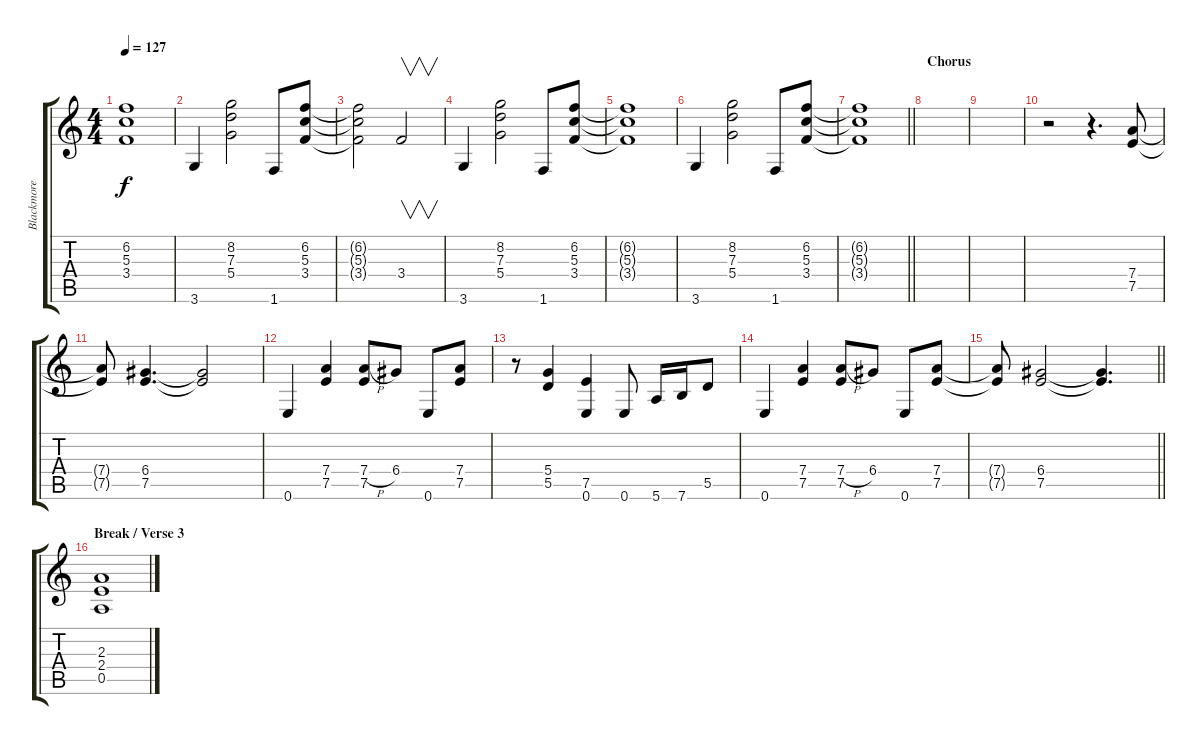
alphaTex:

\track ("Blackmore Rhythm" "Blackmore ") {instrument overdrivenguitar}
\staff {score tabs}
\tuning (E4 B3 G3 D3 A2 E2) {hide}
\ts (4 4)
\tempo 127
\clef g2
\ks c
(6.2{t} 5.3{t} 3.4{t}).1{dy f} |
3.6.4 (8.2 7.3 5.4).2 1.6.8 (6.2 5.3 3.4).8 |
(6.2{t} 5.3{t} 3.4{t}).2 3.4.2{v} |
3.6.4 (8.2 7.3 5.4).2 1.6.8 (6.2 5.3 3.4).8 |
(6.2{t} 5.3{t} 3.4{t}).1 |
3.6.4 (8.2 7.3 5.4).2 1.6.8 (6.2 5.3 3.4).8 |
\barLineRight lightlight
(6.2{t} 5.3{t} 3.4{t}).1 |
\section ("" "Chorus")
|
|
r.2 r.4{d} (7.4 7.5).8 |
(7.4{t} 7.5{t}).8 (6.4 7.5).4{d} (6.4{t} 7.5{t}).2 |
0.6.4 (7.4 7.5).4 (7.4{h} 7.5).8 6.4.8 0.6.8 (7.4 7.5).8 |
r.8 (5.4 5.5).4 (7.5 0.6).4 0.6.8 5.6.16 7.6.16 5.5.8 |
0.6.4 (7.4 7.5).4 (7.4{h} 7.5).8 6.4.8 0.6.8 (7.4 7.5).8 |
\barLineRight lightlight
(7.4{t} 7.5{t}).8 (6.4 7.5).2 (6.4{t} 7.5{t}).4{d} |
\section ("" "Break / Verse 3")
(2.3 2.4 0.5).1
